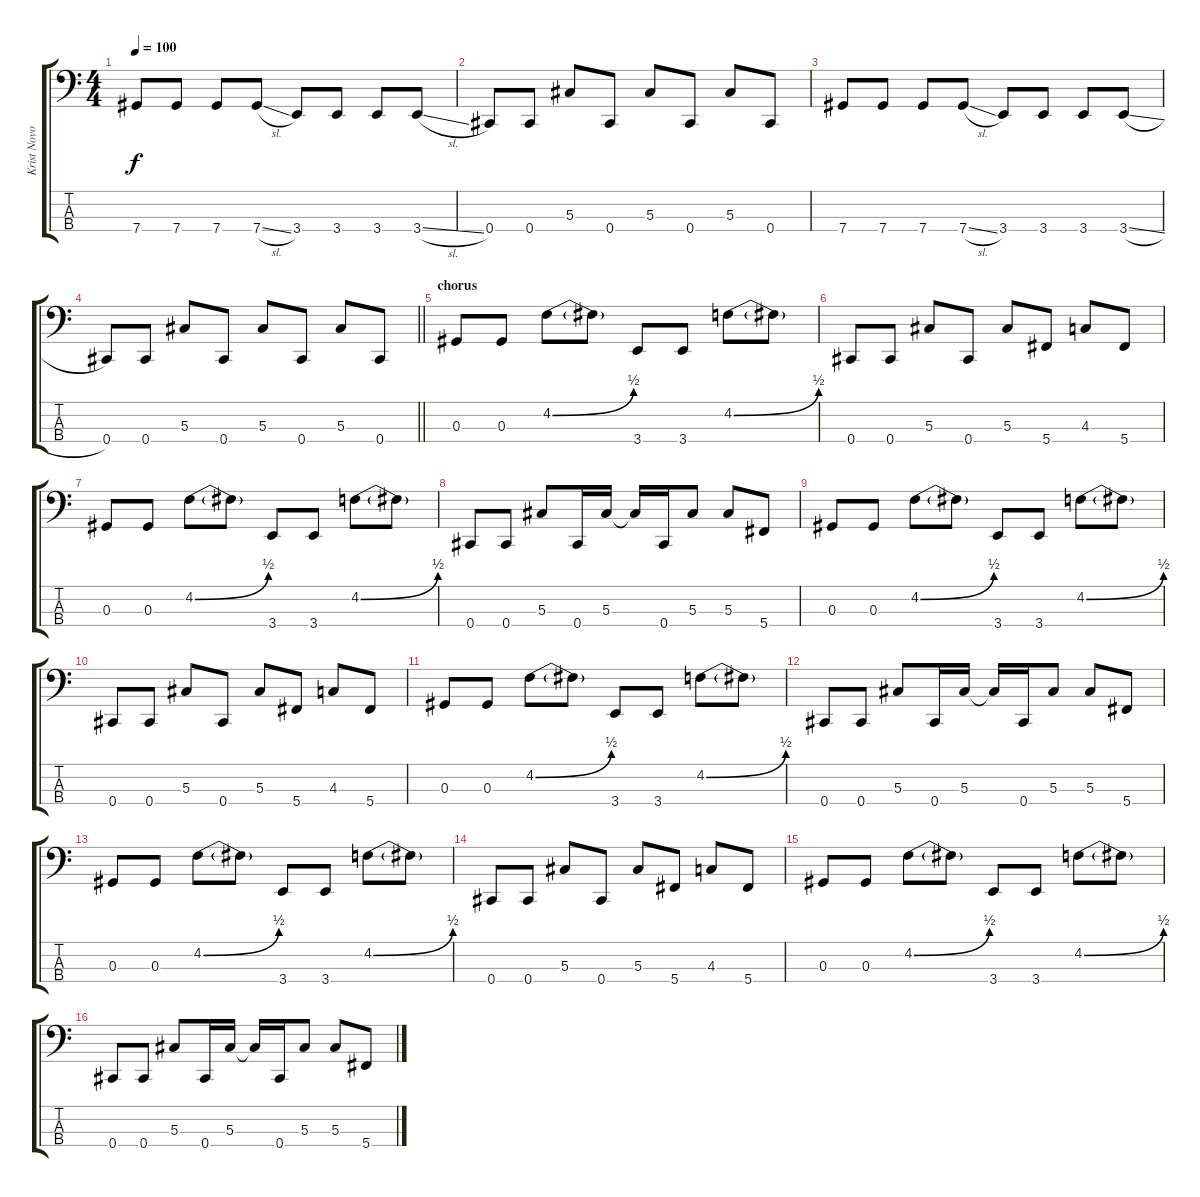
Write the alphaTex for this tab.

\track ("Krist Novoselic" "Krist Novo") {instrument electricbasspick}
\staff {score tabs}
\tuning (Gb2 Db2 Ab1 Db1) {hide}
\ts (4 4)
\tempo 100
\clef f4
\ks c
7.4.8{dy f} 7.4.8 7.4.8 7.4{sl}.8 3.4.8 3.4.8 3.4.8 3.4{sl}.8 |
0.4.8 0.4.8 5.3.8 0.4.8 5.3.8 0.4.8 5.3.8 0.4.8 |
7.4.8 7.4.8 7.4.8 7.4{sl}.8 3.4.8 3.4.8 3.4.8 3.4{sl}.8 |
\barLineRight lightlight
0.4.8 0.4.8 5.3.8 0.4.8 5.3.8 0.4.8 5.3.8 0.4.8 |
\section ("" "chorus")
0.3.8 0.3.8 4.2{be (bend 0 0 60 2)}.8 4.2{t}.8 3.4.8 3.4.8 4.2{be (bend 0 0 60 2)}.8 4.2{t}.8 |
0.4.8 0.4.8 5.3.8 0.4.8 5.3.8 5.4.8 4.3.8 5.4.8 |
0.3.8 0.3.8 4.2{be (bend 0 0 60 2)}.8 4.2{t}.8 3.4.8 3.4.8 4.2{be (bend 0 0 60 2)}.8 4.2{t}.8 |
0.4.8 0.4.8 5.3.8 0.4.16 5.3.16 5.3{t}.16 0.4.16 5.3.8 5.3.8 5.4.8 |
0.3.8 0.3.8 4.2{be (bend 0 0 60 2)}.8 4.2{t}.8 3.4.8 3.4.8 4.2{be (bend 0 0 60 2)}.8 4.2{t}.8 |
0.4.8 0.4.8 5.3.8 0.4.8 5.3.8 5.4.8 4.3.8 5.4.8 |
0.3.8 0.3.8 4.2{be (bend 0 0 60 2)}.8 4.2{t}.8 3.4.8 3.4.8 4.2{be (bend 0 0 60 2)}.8 4.2{t}.8 |
0.4.8 0.4.8 5.3.8 0.4.16 5.3.16 5.3{t}.16 0.4.16 5.3.8 5.3.8 5.4.8 |
0.3.8 0.3.8 4.2{be (bend 0 0 60 2)}.8 4.2{t}.8 3.4.8 3.4.8 4.2{be (bend 0 0 60 2)}.8 4.2{t}.8 |
0.4.8 0.4.8 5.3.8 0.4.8 5.3.8 5.4.8 4.3.8 5.4.8 |
0.3.8 0.3.8 4.2{be (bend 0 0 60 2)}.8 4.2{t}.8 3.4.8 3.4.8 4.2{be (bend 0 0 60 2)}.8 4.2{t}.8 |
0.4.8 0.4.8 5.3.8 0.4.16 5.3.16 5.3{t}.16 0.4.16 5.3.8 5.3.8 5.4.8
